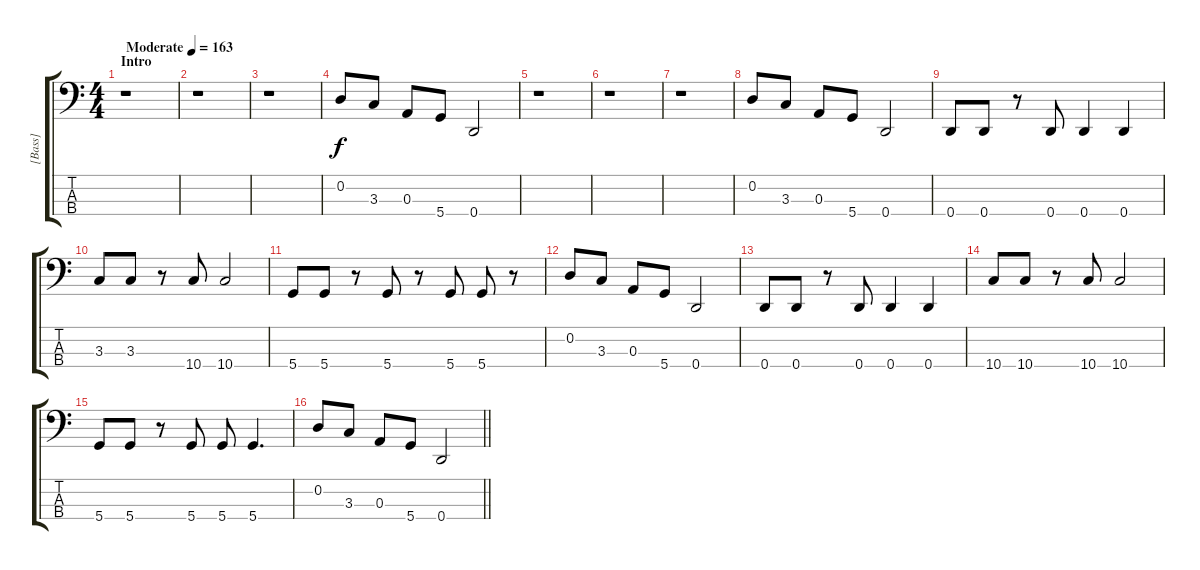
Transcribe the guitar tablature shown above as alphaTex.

\track ("[Bass]" "[Bass]") {instrument electricbassfinger}
\staff {score tabs}
\tuning (G2 D2 A1 D1) {hide}
\ts (4 4)
\section ("" "Intro")
\tempo (163 "Moderate")
\clef f4
\ks c
r.1{dy f instrument electricbassfinger} |
r.1 |
r.1 |
0.2.8 3.3.8 0.3.8 5.4.8 0.4.2 |
r.1 |
r.1 |
r.1 |
0.2.8 3.3.8 0.3.8 5.4.8 0.4.2 |
0.4.8 0.4.8 r.8 0.4.8 0.4.4 0.4.4 |
3.3.8 3.3.8 r.8 10.4.8 10.4.2 |
5.4.8 5.4.8 r.8 5.4.8 r.8 5.4.8 5.4.8 r.8 |
0.2.8 3.3.8 0.3.8 5.4.8 0.4.2 |
0.4.8 0.4.8 r.8 0.4.8 0.4.4 0.4.4 |
10.4.8 10.4.8 r.8 10.4.8 10.4.2 |
5.4.8 5.4.8 r.8 5.4.8 5.4.8 5.4.4{d} |
\barLineRight lightlight
0.2.8 3.3.8 0.3.8 5.4.8 0.4.2
